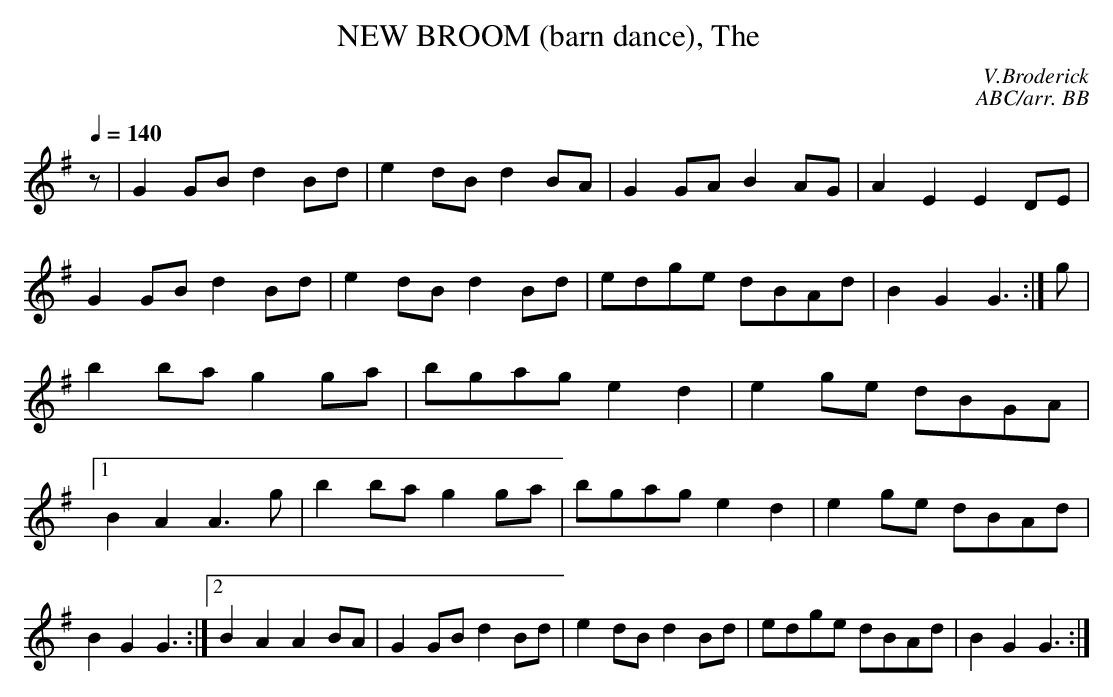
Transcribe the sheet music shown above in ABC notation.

X:1
T:NEW BROOM (barn dance), The  \
C:V.Broderick\
C:ABC/arr. BB\
M:C|\
L:1/8\
Q:1/4=140\
K:G\
z|G2GB d2Bd|e2dB d2BA|G2GA B2AG|A2E2 E2DE|\
G2GB d2Bd|e2dB d2Bd|edge dBAd|B2G2 G3:|\
g|b2ba g2ga|bgag e2d2|e2ge dBGA|1 B2A2 A3g|\
b2ba g2ga|bgag e2d2|e2ge dBAd|B2G2 G3:|\
[2 B2A2 A2BA|G2GB d2Bd|e2dB d2Bd|edge dBAd|\\
B2G2 G3:|\
\
\
